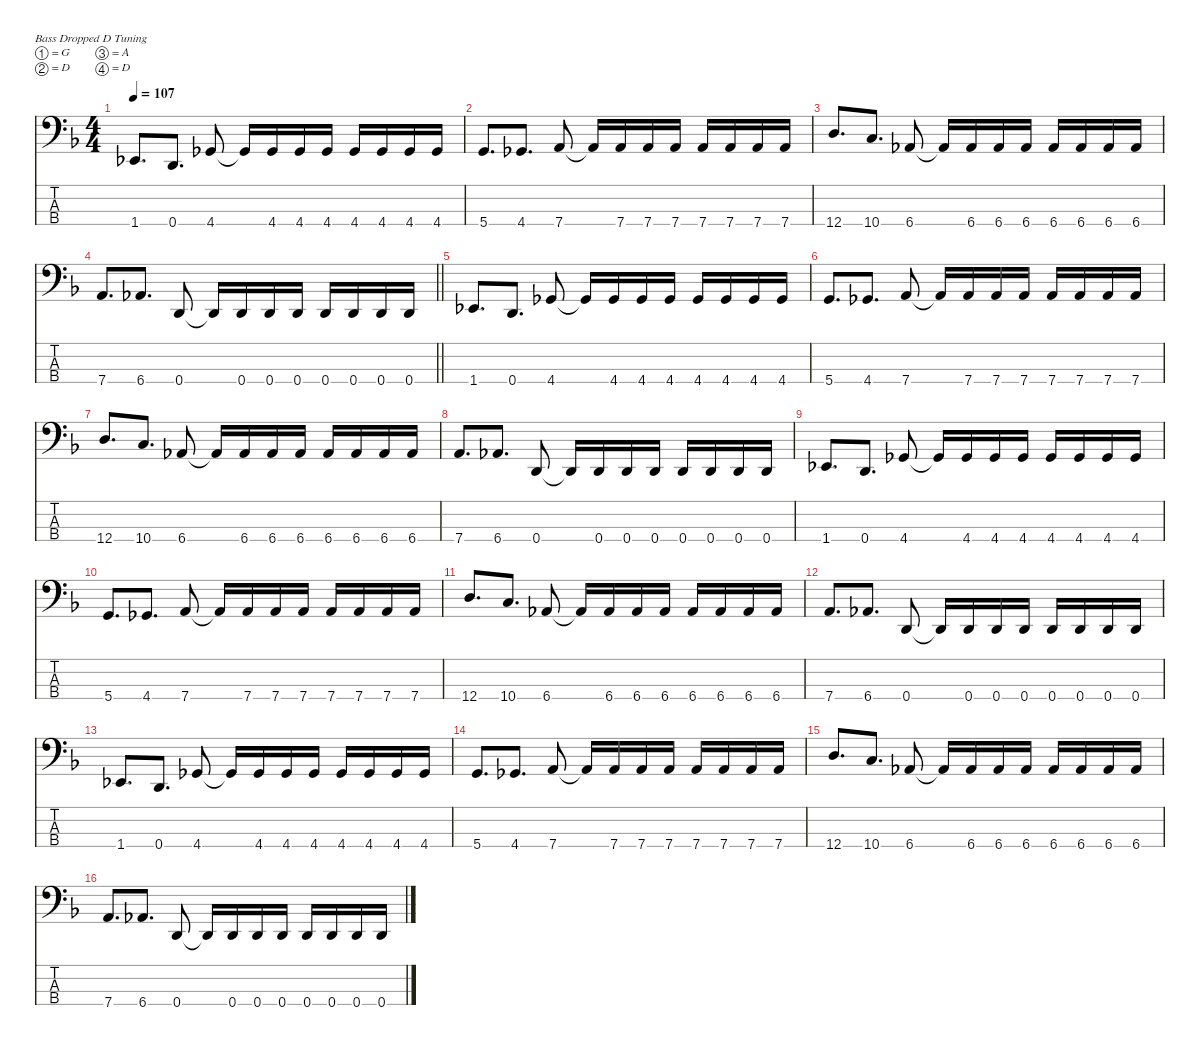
\hideDynamics
\bracketExtendMode nobrackets
\singleTrackTrackNamePolicy hidden
\multiTrackTrackNamePolicy hidden
\firstSystemTrackNameMode fullname
\firstSystemTrackNameOrientation horizontal
\otherSystemsTrackNameOrientation horizontal
\track ("Bass" "E-Bass") {defaultSystemsLayout 8 instrument electricbassfinger}
\staff {score tabs}
\tuning (G2 D2 A1 D1)
\ts (4 4)
\tempo 107
\clef f4
\ks dminor
1.4{acc b}.8{d dy f beam Up} 0.4{acc forcenatural}.8{d beam Up} 4.4{acc b}.8{beam Up} 4.4{t acc b}.16{beam Up} 4.4{acc b}.16{beam Up} 4.4{acc b}.16{beam Up} 4.4{acc b}.16{beam Up} 4.4{acc b}.16{beam Up} 4.4{acc b}.16{beam Up} 4.4{acc b}.16{beam Up} 4.4{acc b}.16{beam Up} |
5.4{acc forcenatural}.8{d beam Up} 4.4{acc b}.8{d beam Up} 7.4{acc forcenatural}.8{beam Up} 7.4{t acc forcenatural}.16{beam Up} 7.4{acc forcenatural}.16{beam Up} 7.4{acc forcenatural}.16{beam Up} 7.4{acc forcenatural}.16{beam Up} 7.4{acc forcenatural}.16{beam Up} 7.4{acc forcenatural}.16{beam Up} 7.4{acc forcenatural}.16{beam Up} 7.4{acc forcenatural}.16{beam Up} |
12.4{acc forcenatural}.8{d beam Up} 10.4{acc forcenatural}.8{d beam Up} 6.4{acc b}.8{beam Up} 6.4{t acc b}.16{beam Up} 6.4{acc b}.16{beam Up} 6.4{acc b}.16{beam Up} 6.4{acc b}.16{beam Up} 6.4{acc b}.16{beam Up} 6.4{acc b}.16{beam Up} 6.4{acc b}.16{beam Up} 6.4{acc b}.16{beam Up} |
\barLineRight lightlight
7.4{acc forcenatural}.8{d beam Up} 6.4{acc b}.8{d beam Up} 0.4{acc forcenatural}.8{beam Up} 0.4{t acc forcenatural}.16{beam Up} 0.4{acc forcenatural}.16{beam Up} 0.4{acc forcenatural}.16{beam Up} 0.4{acc forcenatural}.16{beam Up} 0.4{acc forcenatural}.16{beam Up} 0.4{acc forcenatural}.16{beam Up} 0.4{acc forcenatural}.16{beam Up} 0.4{acc forcenatural}.16{beam Up} |
1.4{acc b}.8{d dy ff instrument electricbassfinger beam Up} 0.4{acc forcenatural}.8{d beam Up} 4.4{acc b}.8{beam Up} 4.4{t acc b}.16{dy f beam Up} 4.4{acc b}.16{dy ff beam Up} 4.4{acc b}.16{beam Up} 4.4{acc b}.16{beam Up} 4.4{acc b}.16{beam Up} 4.4{acc b}.16{beam Up} 4.4{acc b}.16{beam Up} 4.4{acc b}.16{beam Up} |
5.4{acc forcenatural}.8{d beam Up} 4.4{acc b}.8{d beam Up} 7.4{acc forcenatural}.8{beam Up} 7.4{t acc forcenatural}.16{dy f beam Up} 7.4{acc forcenatural}.16{dy ff beam Up} 7.4{acc forcenatural}.16{beam Up} 7.4{acc forcenatural}.16{beam Up} 7.4{acc forcenatural}.16{beam Up} 7.4{acc forcenatural}.16{beam Up} 7.4{acc forcenatural}.16{beam Up} 7.4{acc forcenatural}.16{beam Up} |
12.4{acc forcenatural}.8{d beam Up} 10.4{acc forcenatural}.8{d beam Up} 6.4{acc b}.8{beam Up} 6.4{t acc b}.16{dy f beam Up} 6.4{acc b}.16{dy ff beam Up} 6.4{acc b}.16{beam Up} 6.4{acc b}.16{beam Up} 6.4{acc b}.16{beam Up} 6.4{acc b}.16{beam Up} 6.4{acc b}.16{beam Up} 6.4{acc b}.16{beam Up} |
7.4{acc forcenatural}.8{d beam Up} 6.4{acc b}.8{d beam Up} 0.4{acc forcenatural}.8{beam Up} 0.4{t acc forcenatural}.16{dy f beam Up} 0.4{acc forcenatural}.16{dy ff beam Up} 0.4{acc forcenatural}.16{beam Up} 0.4{acc forcenatural}.16{beam Up} 0.4{acc forcenatural}.16{beam Up} 0.4{acc forcenatural}.16{beam Up} 0.4{acc forcenatural}.16{beam Up} 0.4{acc forcenatural}.16{beam Up} |
1.4{acc b}.8{d beam Up} 0.4{acc forcenatural}.8{d beam Up} 4.4{acc b}.8{beam Up} 4.4{t acc b}.16{dy f beam Up} 4.4{acc b}.16{dy ff beam Up} 4.4{acc b}.16{beam Up} 4.4{acc b}.16{beam Up} 4.4{acc b}.16{beam Up} 4.4{acc b}.16{beam Up} 4.4{acc b}.16{beam Up} 4.4{acc b}.16{beam Up} |
5.4{acc forcenatural}.8{d beam Up} 4.4{acc b}.8{d beam Up} 7.4{acc forcenatural}.8{beam Up} 7.4{t acc forcenatural}.16{dy f beam Up} 7.4{acc forcenatural}.16{dy ff beam Up} 7.4{acc forcenatural}.16{beam Up} 7.4{acc forcenatural}.16{beam Up} 7.4{acc forcenatural}.16{beam Up} 7.4{acc forcenatural}.16{beam Up} 7.4{acc forcenatural}.16{beam Up} 7.4{acc forcenatural}.16{beam Up} |
12.4{acc forcenatural}.8{d beam Up} 10.4{acc forcenatural}.8{d beam Up} 6.4{acc b}.8{beam Up} 6.4{t acc b}.16{dy f beam Up} 6.4{acc b}.16{dy ff beam Up} 6.4{acc b}.16{beam Up} 6.4{acc b}.16{beam Up} 6.4{acc b}.16{beam Up} 6.4{acc b}.16{beam Up} 6.4{acc b}.16{beam Up} 6.4{acc b}.16{beam Up} |
7.4{acc forcenatural}.8{d beam Up} 6.4{acc b}.8{d beam Up} 0.4{acc forcenatural}.8{beam Up} 0.4{t acc forcenatural}.16{dy f beam Up} 0.4{acc forcenatural}.16{dy ff beam Up} 0.4{acc forcenatural}.16{beam Up} 0.4{acc forcenatural}.16{beam Up} 0.4{acc forcenatural}.16{beam Up} 0.4{acc forcenatural}.16{beam Up} 0.4{acc forcenatural}.16{beam Up} 0.4{acc forcenatural}.16{beam Up} |
1.4{acc b}.8{d beam Up} 0.4{acc forcenatural}.8{d beam Up} 4.4{acc b}.8{beam Up} 4.4{t acc b}.16{dy f beam Up} 4.4{acc b}.16{dy ff beam Up} 4.4{acc b}.16{beam Up} 4.4{acc b}.16{beam Up} 4.4{acc b}.16{beam Up} 4.4{acc b}.16{beam Up} 4.4{acc b}.16{beam Up} 4.4{acc b}.16{beam Up} |
5.4{acc forcenatural}.8{d beam Up} 4.4{acc b}.8{d beam Up} 7.4{acc forcenatural}.8{beam Up} 7.4{t acc forcenatural}.16{dy f beam Up} 7.4{acc forcenatural}.16{dy ff beam Up} 7.4{acc forcenatural}.16{beam Up} 7.4{acc forcenatural}.16{beam Up} 7.4{acc forcenatural}.16{beam Up} 7.4{acc forcenatural}.16{beam Up} 7.4{acc forcenatural}.16{beam Up} 7.4{acc forcenatural}.16{beam Up} |
12.4{acc forcenatural}.8{d beam Up} 10.4{acc forcenatural}.8{d beam Up} 6.4{acc b}.8{beam Up} 6.4{t acc b}.16{dy f beam Up} 6.4{acc b}.16{dy ff beam Up} 6.4{acc b}.16{beam Up} 6.4{acc b}.16{beam Up} 6.4{acc b}.16{beam Up} 6.4{acc b}.16{beam Up} 6.4{acc b}.16{beam Up} 6.4{acc b}.16{beam Up} |
7.4{acc forcenatural}.8{d beam Up} 6.4{acc b}.8{d beam Up} 0.4{acc forcenatural}.8{beam Up} 0.4{t acc forcenatural}.16{dy f beam Up} 0.4{acc forcenatural}.16{dy ff beam Up} 0.4{acc forcenatural}.16{beam Up} 0.4{acc forcenatural}.16{beam Up} 0.4{acc forcenatural}.16{beam Up} 0.4{acc forcenatural}.16{beam Up} 0.4{acc forcenatural}.16{beam Up} 0.4{acc forcenatural}.16{beam Up}
